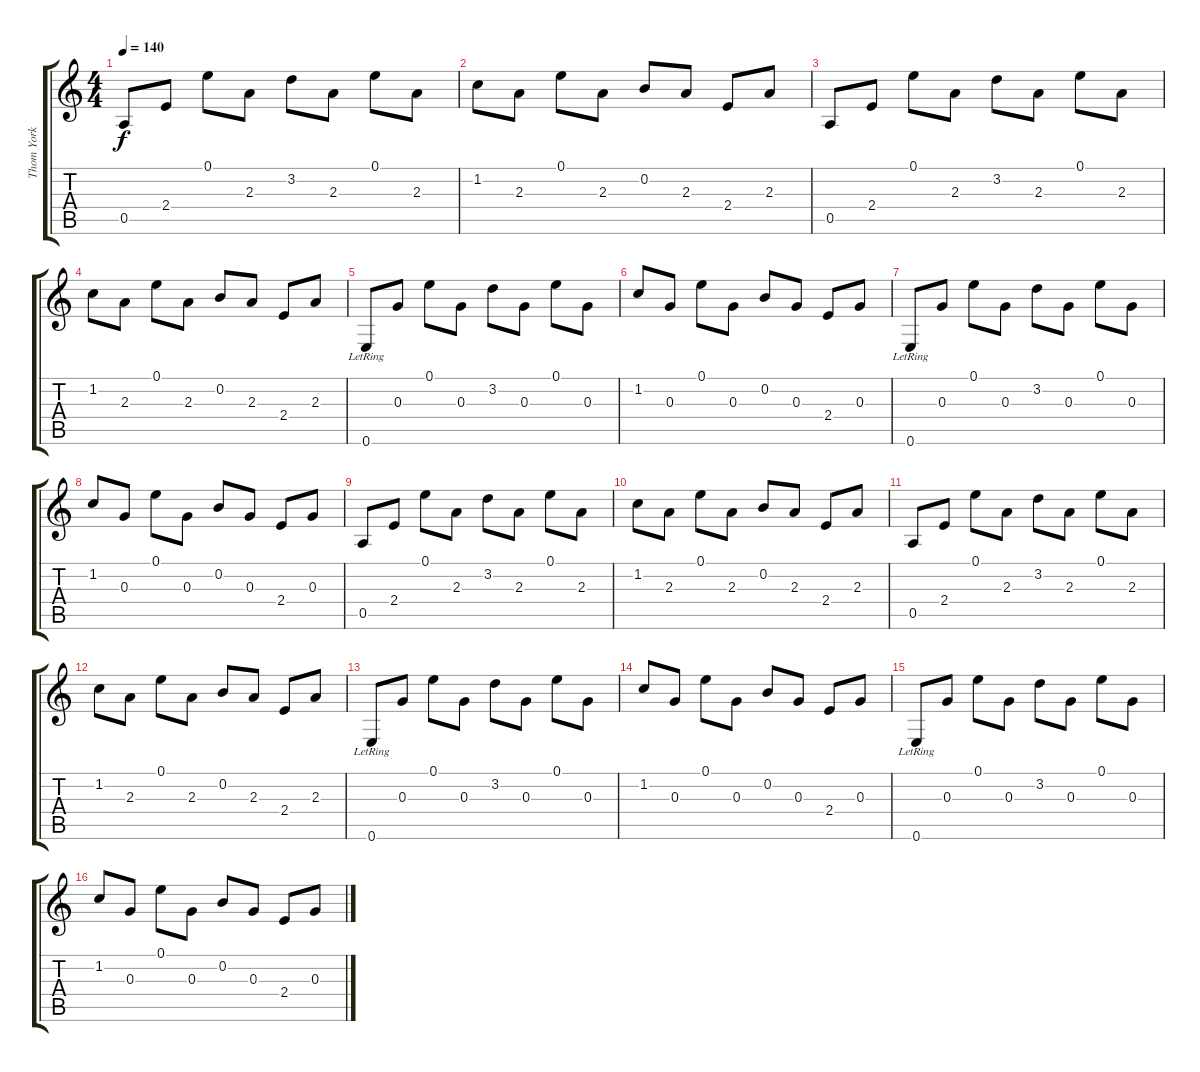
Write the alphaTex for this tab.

\track ("Thom York" "Thom York") {instrument acousticguitarnylon}
\staff {score tabs}
\tuning (E4 B3 G3 D3 A2 E2) {hide}
\ts (4 4)
\tempo 140
\clef g2
\ks c
0.5.8{dy f} 2.4.8 0.1.8 2.3.8 3.2.8 2.3.8 0.1.8 2.3.8 |
1.2.8 2.3.8 0.1.8 2.3.8 0.2.8 2.3.8 2.4.8 2.3.8 |
0.5.8 2.4.8 0.1.8 2.3.8 3.2.8 2.3.8 0.1.8 2.3.8 |
1.2.8 2.3.8 0.1.8 2.3.8 0.2.8 2.3.8 2.4.8 2.3.8 |
0.6{lr}.8 0.3.8 0.1.8 0.3.8 3.2.8 0.3.8 0.1.8 0.3.8 |
1.2.8 0.3.8 0.1.8 0.3.8 0.2.8 0.3.8 2.4.8 0.3.8 |
0.6{lr}.8 0.3.8 0.1.8 0.3.8 3.2.8 0.3.8 0.1.8 0.3.8 |
1.2.8 0.3.8 0.1.8 0.3.8 0.2.8 0.3.8 2.4.8 0.3.8 |
0.5.8 2.4.8 0.1.8 2.3.8 3.2.8 2.3.8 0.1.8 2.3.8 |
1.2.8 2.3.8 0.1.8 2.3.8 0.2.8 2.3.8 2.4.8 2.3.8 |
0.5.8 2.4.8 0.1.8 2.3.8 3.2.8 2.3.8 0.1.8 2.3.8 |
1.2.8 2.3.8 0.1.8 2.3.8 0.2.8 2.3.8 2.4.8 2.3.8 |
0.6{lr}.8 0.3.8 0.1.8 0.3.8 3.2.8 0.3.8 0.1.8 0.3.8 |
1.2.8 0.3.8 0.1.8 0.3.8 0.2.8 0.3.8 2.4.8 0.3.8 |
0.6{lr}.8 0.3.8 0.1.8 0.3.8 3.2.8 0.3.8 0.1.8 0.3.8 |
1.2.8 0.3.8 0.1.8 0.3.8 0.2.8 0.3.8 2.4.8 0.3.8
